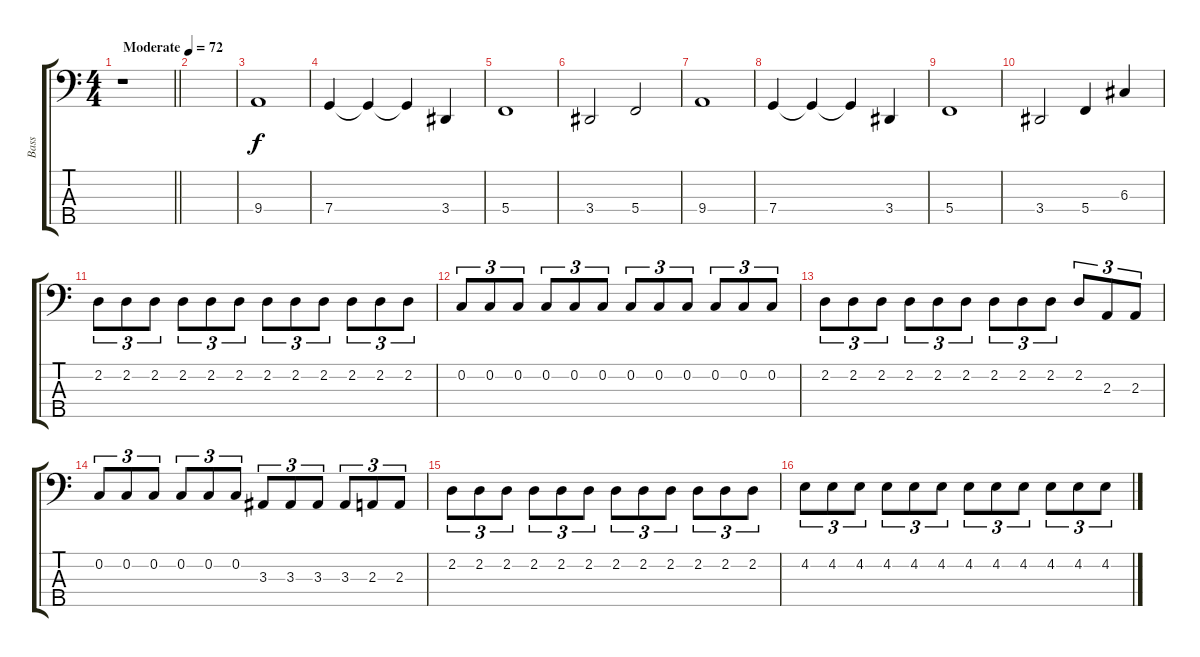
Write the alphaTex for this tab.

\track ("Bass" "Bass") {instrument electricbasspick}
\staff {score tabs}
\tuning (F2 C2 G1 C1 A0) {hide}
\ts (4 4)
\tempo (72 "Moderate")
\clef f4
\barLineRight lightlight
\ks c
r.1{dy f instrument electricbasspick} |
|
9.4.1 |
7.4.4 7.4{t}.4 7.4{t}.4 3.4.4 |
5.4.1 |
3.4.2 5.4.2 |
9.4.1 |
7.4.4 7.4{t}.4 7.4{t}.4 3.4.4 |
5.4.1 |
3.4.2 5.4.4 6.3.4 |
2.2.8{tu (3 2)} 2.2.8{tu (3 2)} 2.2.8{tu (3 2)} 2.2.8{tu (3 2)} 2.2.8{tu (3 2)} 2.2.8{tu (3 2)} 2.2.8{tu (3 2)} 2.2.8{tu (3 2)} 2.2.8{tu (3 2)} 2.2.8{tu (3 2)} 2.2.8{tu (3 2)} 2.2.8{tu (3 2)} |
0.2.8{tu (3 2)} 0.2.8{tu (3 2)} 0.2.8{tu (3 2)} 0.2.8{tu (3 2)} 0.2.8{tu (3 2)} 0.2.8{tu (3 2)} 0.2.8{tu (3 2)} 0.2.8{tu (3 2)} 0.2.8{tu (3 2)} 0.2.8{tu (3 2)} 0.2.8{tu (3 2)} 0.2.8{tu (3 2)} |
2.2.8{tu (3 2)} 2.2.8{tu (3 2)} 2.2.8{tu (3 2)} 2.2.8{tu (3 2)} 2.2.8{tu (3 2)} 2.2.8{tu (3 2)} 2.2.8{tu (3 2)} 2.2.8{tu (3 2)} 2.2.8{tu (3 2)} 2.2.8{tu (3 2)} 2.3.8{tu (3 2)} 2.3.8{tu (3 2)} |
0.2.8{tu (3 2)} 0.2.8{tu (3 2)} 0.2.8{tu (3 2)} 0.2.8{tu (3 2)} 0.2.8{tu (3 2)} 0.2.8{tu (3 2)} 3.3.8{tu (3 2)} 3.3.8{tu (3 2)} 3.3.8{tu (3 2)} 3.3.8{tu (3 2)} 2.3.8{tu (3 2)} 2.3.8{tu (3 2)} |
2.2.8{tu (3 2)} 2.2.8{tu (3 2)} 2.2.8{tu (3 2)} 2.2.8{tu (3 2)} 2.2.8{tu (3 2)} 2.2.8{tu (3 2)} 2.2.8{tu (3 2)} 2.2.8{tu (3 2)} 2.2.8{tu (3 2)} 2.2.8{tu (3 2)} 2.2.8{tu (3 2)} 2.2.8{tu (3 2)} |
4.2.8{tu (3 2)} 4.2.8{tu (3 2)} 4.2.8{tu (3 2)} 4.2.8{tu (3 2)} 4.2.8{tu (3 2)} 4.2.8{tu (3 2)} 4.2.8{tu (3 2)} 4.2.8{tu (3 2)} 4.2.8{tu (3 2)} 4.2.8{tu (3 2)} 4.2.8{tu (3 2)} 4.2.8{tu (3 2)}
